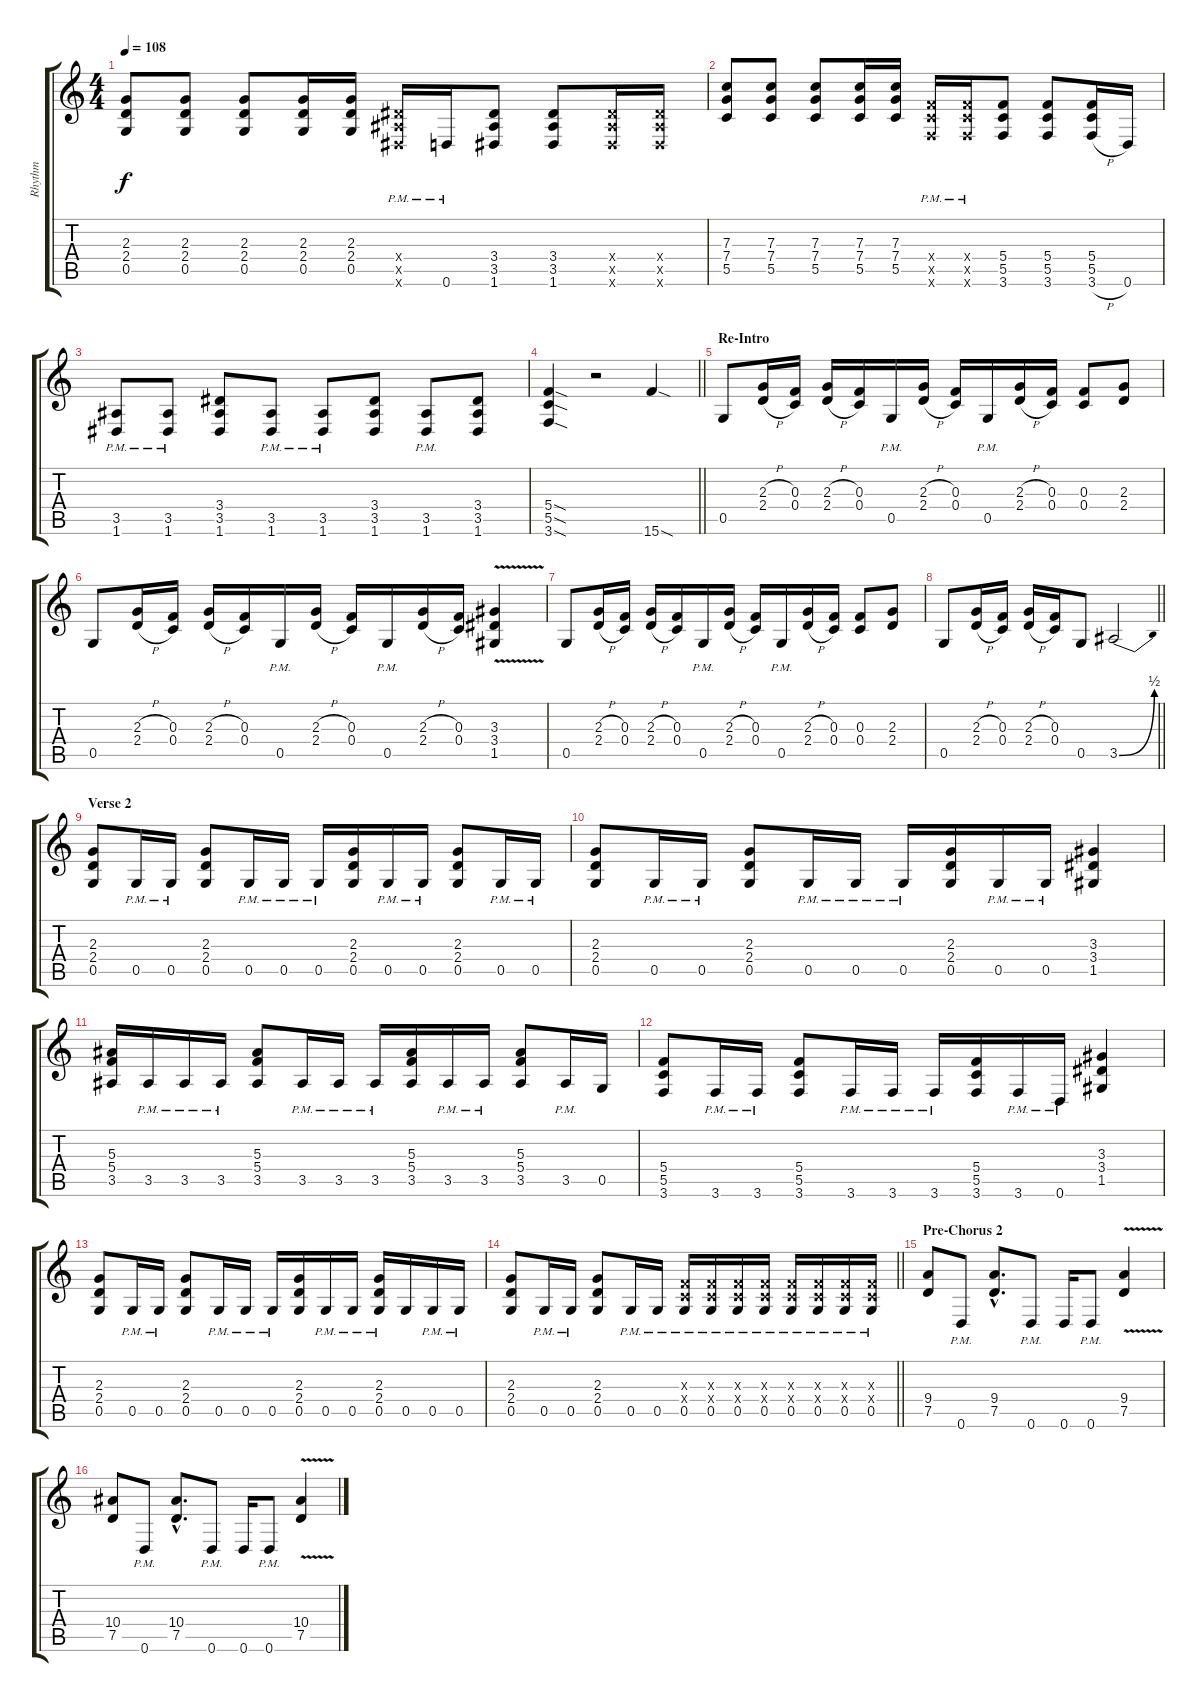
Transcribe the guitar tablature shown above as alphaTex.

\track ("Rhythm" "Rhythm") {instrument distortionguitar}
\staff {score tabs}
\tuning (D4 A3 F3 C3 G2 D2) {hide}
\ts (4 4)
\tempo 108
\clef g2
\ks c
(2.3 2.4 0.5).8{dy f} (2.3 2.4 0.5).8 (2.3 2.4 0.5).8 (2.3 2.4 0.5).16 (2.3 2.4 0.5).16 (3.4{pm x} 3.5{pm x} 1.6{pm x}).16 0.6{pm}.16 (3.4 3.5 1.6).8 (3.4 3.5 1.6).8 (3.4{x} 3.5{x} 1.6{x}).16 (3.4{x} 3.5{x} 1.6{x}).16 |
(7.3 7.4 5.5).8 (7.3 7.4 5.5).8 (7.3 7.4 5.5).8 (7.3 7.4 5.5).16 (7.3 7.4 5.5).16 (5.4{pm x} 5.5{pm x} 3.6{pm x}).16 (5.4{pm x} 5.5{pm x} 3.6{pm x}).16 (5.4 5.5 3.6).8 (5.4 5.5 3.6).8 (5.4 5.5 3.6{h}).16 0.6.16 |
(3.5{pm} 1.6{pm}).8 (3.5{pm} 1.6{pm}).8 (3.4 3.5 1.6).8 (3.5{pm} 1.6{pm}).8 (3.5{pm} 1.6{pm}).8 (3.4 3.5 1.6).8 (3.5{pm} 1.6{pm}).8 (3.4 3.5 1.6).8 |
\barLineRight lightlight
(5.4{sod} 5.5{sod} 3.6{sod}).4 r.2 15.6{sod}.4 |
\section ("" "Re-Intro")
0.5.8 (2.3{h} 2.4{h}).16 (0.3 0.4).16 (2.3{h} 2.4{h}).16 (0.3 0.4).16 0.5{pm}.16 (2.3{h} 2.4{h}).16 (0.3 0.4).16 0.5{pm}.16 (2.3{h} 2.4{h}).16 (0.3 0.4).16 (0.3 0.4).8 (2.3 2.4).8 |
0.5.8 (2.3{h} 2.4{h}).16 (0.3 0.4).16 (2.3{h} 2.4{h}).16 (0.3 0.4).16 0.5{pm}.16 (2.3{h} 2.4{h}).16 (0.3 0.4).16 0.5{pm}.16 (2.3{h} 2.4{h}).16 (0.3 0.4).16 (3.3{v} 3.4{v} 1.5{v}).4 |
0.5.8 (2.3{h} 2.4{h}).16 (0.3 0.4).16 (2.3{h} 2.4{h}).16 (0.3 0.4).16 0.5{pm}.16 (2.3{h} 2.4{h}).16 (0.3 0.4).16 0.5{pm}.16 (2.3{h} 2.4{h}).16 (0.3 0.4).16 (0.3 0.4).8 (2.3 2.4).8 |
\barLineRight lightlight
0.5.8 (2.3{h} 2.4{h}).16 (0.3 0.4).16 (2.3{h} 2.4{h}).16 (0.3 0.4).16 0.5.8 3.5{be (bend 0 0 60 2)}.2 |
\section ("" "Verse 2")
(2.3 2.4 0.5).8 0.5{pm}.16 0.5{pm}.16 (2.3 2.4 0.5).8 0.5{pm}.16 0.5{pm}.16 0.5{pm}.16 (2.3 2.4 0.5).16 0.5{pm}.16 0.5{pm}.16 (2.3 2.4 0.5).8 0.5{pm}.16 0.5{pm}.16 |
(2.3 2.4 0.5).8 0.5{pm}.16 0.5{pm}.16 (2.3 2.4 0.5).8 0.5{pm}.16 0.5{pm}.16 0.5{pm}.16 (2.3 2.4 0.5).16 0.5{pm}.16 0.5{pm}.16 (3.3 3.4 1.5).4 |
(5.3 5.4 3.5).16 3.5{pm}.16 3.5{pm}.16 3.5{pm}.16 (5.3 5.4 3.5).8 3.5{pm}.16 3.5{pm}.16 3.5{pm}.16 (5.3 5.4 3.5).16 3.5{pm}.16 3.5{pm}.16 (5.3 5.4 3.5).8 3.5{pm}.16 0.5.16 |
(5.4 5.5 3.6).8 3.6{pm}.16 3.6{pm}.16 (5.4 5.5 3.6).8 3.6{pm}.16 3.6{pm}.16 3.6{pm}.16 (5.4 5.5 3.6).16 3.6{pm}.16 0.6{pm}.16 (3.3 3.4 1.5).4 |
(2.3 2.4 0.5).8 0.5{pm}.16 0.5{pm}.16 (2.3 2.4 0.5).8 0.5{pm}.16 0.5{pm}.16 0.5{pm}.16 (2.3 2.4 0.5).16 0.5{pm}.16 0.5{pm}.16 (2.3 2.4 0.5{pm}).16 0.5.16 0.5{pm}.16 0.5{pm}.16 |
\barLineRight lightlight
(2.3 2.4 0.5).8 0.5{pm}.16 0.5{pm}.16 (2.3 2.4 0.5).8 0.5{pm}.16 0.5{pm}.16 (0.3{x} 0.4{x} 0.5{pm}).16 (0.3{x} 0.4{x} 0.5{pm}).16 (0.3{x} 0.4{x} 0.5{pm}).16 (0.3{x} 0.4{x} 0.5{pm}).16 (0.3{x} 0.4{x} 0.5{pm}).16 (0.3{x} 0.4{x} 0.5{pm}).16 (0.3{x} 0.4{x} 0.5{pm}).16 (0.3{x} 0.4{x} 0.5{pm}).16 |
\section ("" "Pre-Chorus 2")
(9.4 7.5).8 0.6{pm}.8 (9.4{hac} 7.5{hac}).8{d} 0.6{pm}.8 0.6.16 0.6{pm}.8 (9.4{v} 7.5{v}).4 |
(10.4 7.5).8 0.6{pm}.8 (10.4{hac} 7.5{hac}).8{d} 0.6{pm}.8 0.6.16 0.6{pm}.8 (10.4{v} 7.5{v}).4
